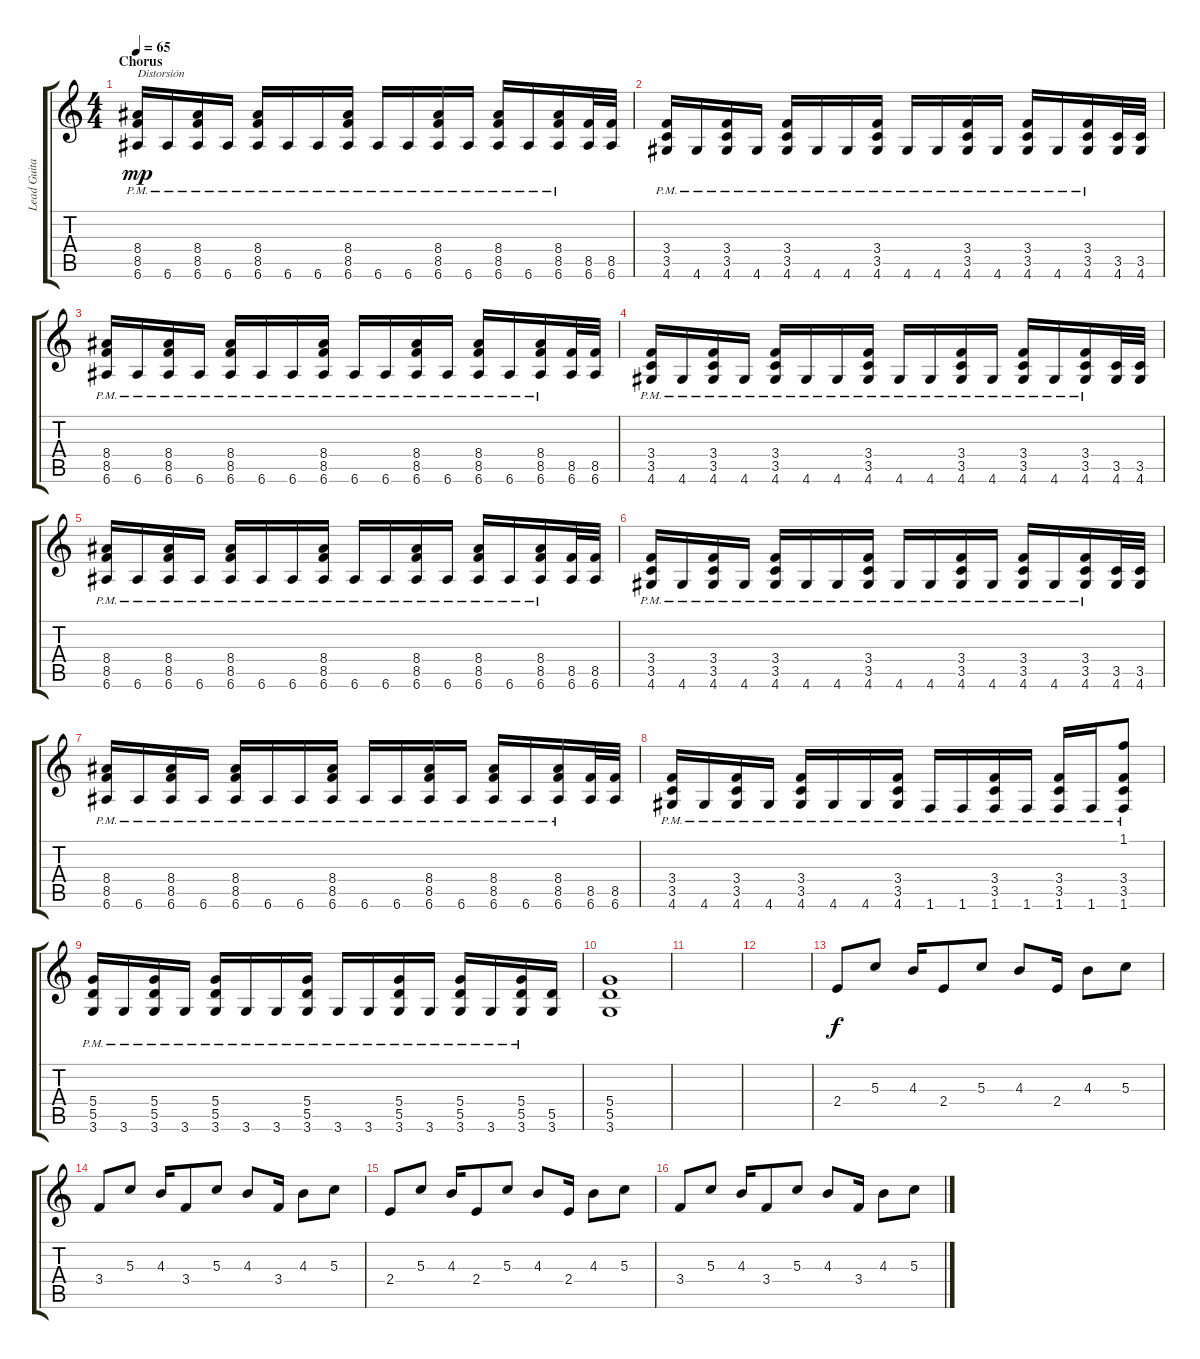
\track ("Lead Guitar" "Lead Guita") {instrument electricguitarclean}
\staff {score tabs}
\tuning (E4 B3 G3 D3 A2 E2) {hide}
\ts (4 4)
\section ("" "Chorus")
\tempo 65
\clef g2
\ks c
(8.4{pm} 8.5{pm} 6.6{pm}).16{txt "Distorsión" dy mp instrument distortionguitar} 6.6{pm}.16 (8.4{pm} 8.5{pm} 6.6{pm}).16 6.6{pm}.16 (8.4{pm} 8.5{pm} 6.6{pm}).16 6.6{pm}.16 6.6{pm}.16 (8.4{pm} 8.5{pm} 6.6{pm}).16 6.6{pm}.16 6.6{pm}.16 (8.4{pm} 8.5{pm} 6.6{pm}).16 6.6{pm}.16 (8.4{pm} 8.5{pm} 6.6{pm}).16 6.6{pm}.16 (8.4{pm} 8.5{pm} 6.6{pm}).16 (8.5 6.6).32 (8.5 6.6).32 |
(3.4{pm} 3.5{pm} 4.6{pm}).16 4.6{pm}.16 (3.4{pm} 3.5{pm} 4.6{pm}).16 4.6{pm}.16 (3.4{pm} 3.5{pm} 4.6{pm}).16 4.6{pm}.16 4.6{pm}.16 (3.4{pm} 3.5{pm} 4.6{pm}).16 4.6{pm}.16 4.6{pm}.16 (3.4{pm} 3.5{pm} 4.6{pm}).16 4.6{pm}.16 (3.4{pm} 3.5{pm} 4.6{pm}).16 4.6{pm}.16 (3.4{pm} 3.5{pm} 4.6{pm}).16 (3.5 4.6).32 (3.5 4.6).32 |
(8.4{pm} 8.5{pm} 6.6{pm}).16 6.6{pm}.16 (8.4{pm} 8.5{pm} 6.6{pm}).16 6.6{pm}.16 (8.4{pm} 8.5{pm} 6.6{pm}).16 6.6{pm}.16 6.6{pm}.16 (8.4{pm} 8.5{pm} 6.6{pm}).16 6.6{pm}.16 6.6{pm}.16 (8.4{pm} 8.5{pm} 6.6{pm}).16 6.6{pm}.16 (8.4{pm} 8.5{pm} 6.6{pm}).16 6.6{pm}.16 (8.4{pm} 8.5{pm} 6.6{pm}).16 (8.5 6.6).32 (8.5 6.6).32 |
(3.4{pm} 3.5{pm} 4.6{pm}).16 4.6{pm}.16 (3.4{pm} 3.5{pm} 4.6{pm}).16 4.6{pm}.16 (3.4{pm} 3.5{pm} 4.6{pm}).16 4.6{pm}.16 4.6{pm}.16 (3.4{pm} 3.5{pm} 4.6{pm}).16 4.6{pm}.16 4.6{pm}.16 (3.4{pm} 3.5{pm} 4.6{pm}).16 4.6{pm}.16 (3.4{pm} 3.5{pm} 4.6{pm}).16 4.6{pm}.16 (3.4{pm} 3.5{pm} 4.6{pm}).16 (3.5 4.6).32 (3.5 4.6).32 |
(8.4{pm} 8.5{pm} 6.6{pm}).16 6.6{pm}.16 (8.4{pm} 8.5{pm} 6.6{pm}).16 6.6{pm}.16 (8.4{pm} 8.5{pm} 6.6{pm}).16 6.6{pm}.16 6.6{pm}.16 (8.4{pm} 8.5{pm} 6.6{pm}).16 6.6{pm}.16 6.6{pm}.16 (8.4{pm} 8.5{pm} 6.6{pm}).16 6.6{pm}.16 (8.4{pm} 8.5{pm} 6.6{pm}).16 6.6{pm}.16 (8.4{pm} 8.5{pm} 6.6{pm}).16 (8.5 6.6).32 (8.5 6.6).32 |
(3.4{pm} 3.5{pm} 4.6{pm}).16 4.6{pm}.16 (3.4{pm} 3.5{pm} 4.6{pm}).16 4.6{pm}.16 (3.4{pm} 3.5{pm} 4.6{pm}).16 4.6{pm}.16 4.6{pm}.16 (3.4{pm} 3.5{pm} 4.6{pm}).16 4.6{pm}.16 4.6{pm}.16 (3.4{pm} 3.5{pm} 4.6{pm}).16 4.6{pm}.16 (3.4{pm} 3.5{pm} 4.6{pm}).16 4.6{pm}.16 (3.4{pm} 3.5{pm} 4.6{pm}).16 (3.5 4.6).32 (3.5 4.6).32 |
(8.4{pm} 8.5{pm} 6.6{pm}).16 6.6{pm}.16 (8.4{pm} 8.5{pm} 6.6{pm}).16 6.6{pm}.16 (8.4{pm} 8.5{pm} 6.6{pm}).16 6.6{pm}.16 6.6{pm}.16 (8.4{pm} 8.5{pm} 6.6{pm}).16 6.6{pm}.16 6.6{pm}.16 (8.4{pm} 8.5{pm} 6.6{pm}).16 6.6{pm}.16 (8.4{pm} 8.5{pm} 6.6{pm}).16 6.6{pm}.16 (8.4{pm} 8.5{pm} 6.6{pm}).16 (8.5 6.6).32 (8.5 6.6).32 |
(3.4{pm} 3.5{pm} 4.6{pm}).16 4.6{pm}.16 (3.4{pm} 3.5{pm} 4.6{pm}).16 4.6{pm}.16 (3.4{pm} 3.5{pm} 4.6{pm}).16 4.6{pm}.16 4.6{pm}.16 (3.4{pm} 3.5{pm} 4.6{pm}).16 1.6{pm}.16 1.6{pm}.16 (3.4{pm} 3.5{pm} 1.6{pm}).16 1.6{pm}.16 (3.4{pm} 3.5{pm} 1.6{pm}).16 1.6{pm}.16 (1.1 3.4{pm} 3.5{pm} 1.6{pm}).8 |
(5.4{pm} 5.5{pm} 3.6{pm}).16 3.6{pm}.16 (5.4{pm} 5.5{pm} 3.6{pm}).16 3.6{pm}.16 (5.4{pm} 5.5{pm} 3.6{pm}).16 3.6{pm}.16 3.6{pm}.16 (5.4{pm} 5.5{pm} 3.6{pm}).16 3.6{pm}.16 3.6{pm}.16 (5.4{pm} 5.5{pm} 3.6{pm}).16 3.6{pm}.16 (5.4{pm} 5.5{pm} 3.6{pm}).16 3.6{pm}.16 (5.4{pm} 5.5{pm} 3.6{pm}).16 (5.5 3.6).16 |
(5.4 5.5 3.6).1 |
|
|
2.4.8{dy f instrument electricguitarclean} 5.3.8 4.3.16 2.4.8 5.3.8 4.3.8 2.4.16 4.3.8 5.3.8 |
3.4.8 5.3.8 4.3.16 3.4.8 5.3.8 4.3.8 3.4.16 4.3.8 5.3.8 |
2.4.8 5.3.8 4.3.16 2.4.8 5.3.8 4.3.8 2.4.16 4.3.8 5.3.8 |
3.4.8 5.3.8 4.3.16 3.4.8 5.3.8 4.3.8 3.4.16 4.3.8 5.3.8
